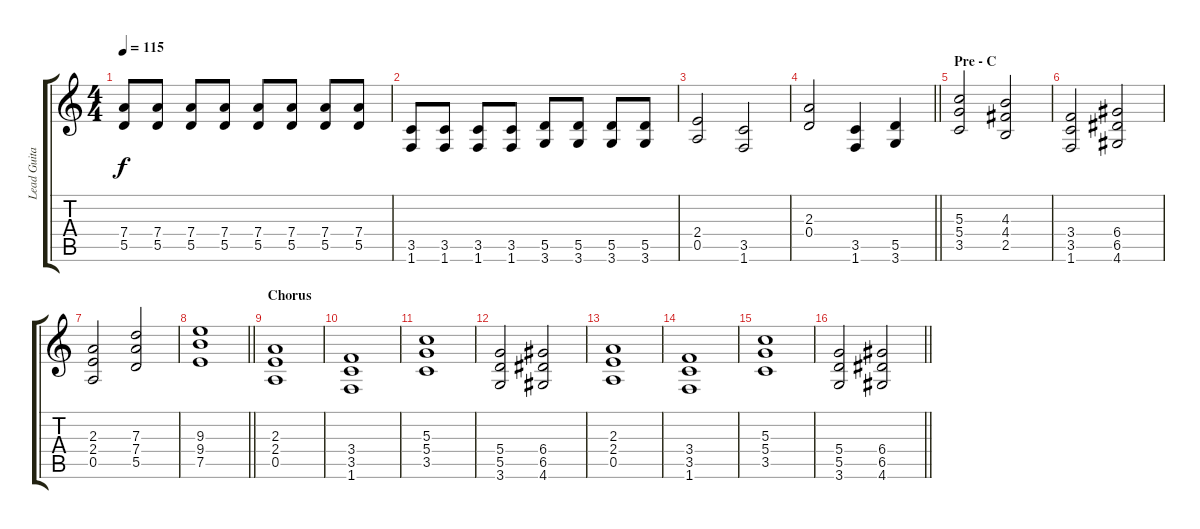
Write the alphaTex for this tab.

\track ("Lead Guitar" "Lead Guita") {instrument distortionguitar}
\staff {score tabs}
\tuning (E4 B3 G3 D3 A2 E2) {hide}
\ts (4 4)
\tempo 115
\clef g2
\ks c
(7.4 5.5).8{dy f} (7.4 5.5).8 (7.4 5.5).8 (7.4 5.5).8 (7.4 5.5).8 (7.4 5.5).8 (7.4 5.5).8 (7.4 5.5).8 |
(3.5 1.6).8 (3.5 1.6).8 (3.5 1.6).8 (3.5 1.6).8 (5.5 3.6).8 (5.5 3.6).8 (5.5 3.6).8 (5.5 3.6).8 |
(2.4 0.5).2 (3.5 1.6).2 |
\barLineRight lightlight
(2.3 0.4).2 (3.5 1.6).4 (5.5 3.6).4 |
\section ("" "Pre - C")
(5.3 5.4 3.5).2 (4.3 4.4 2.5).2 |
(3.4 3.5 1.6).2 (6.4 6.5 4.6).2 |
(2.3 2.4 0.5).2 (7.3 7.4 5.5).2 |
\barLineRight lightlight
(9.3 9.4 7.5).1 |
\section ("" "Chorus")
(2.3 2.4 0.5).1 |
(3.4 3.5 1.6).1 |
(5.3 5.4 3.5).1 |
(5.4 5.5 3.6).2 (6.4 6.5 4.6).2 |
(2.3 2.4 0.5).1 |
(3.4 3.5 1.6).1 |
(5.3 5.4 3.5).1 |
\barLineRight lightlight
(5.4 5.5 3.6).2 (6.4 6.5 4.6).2
